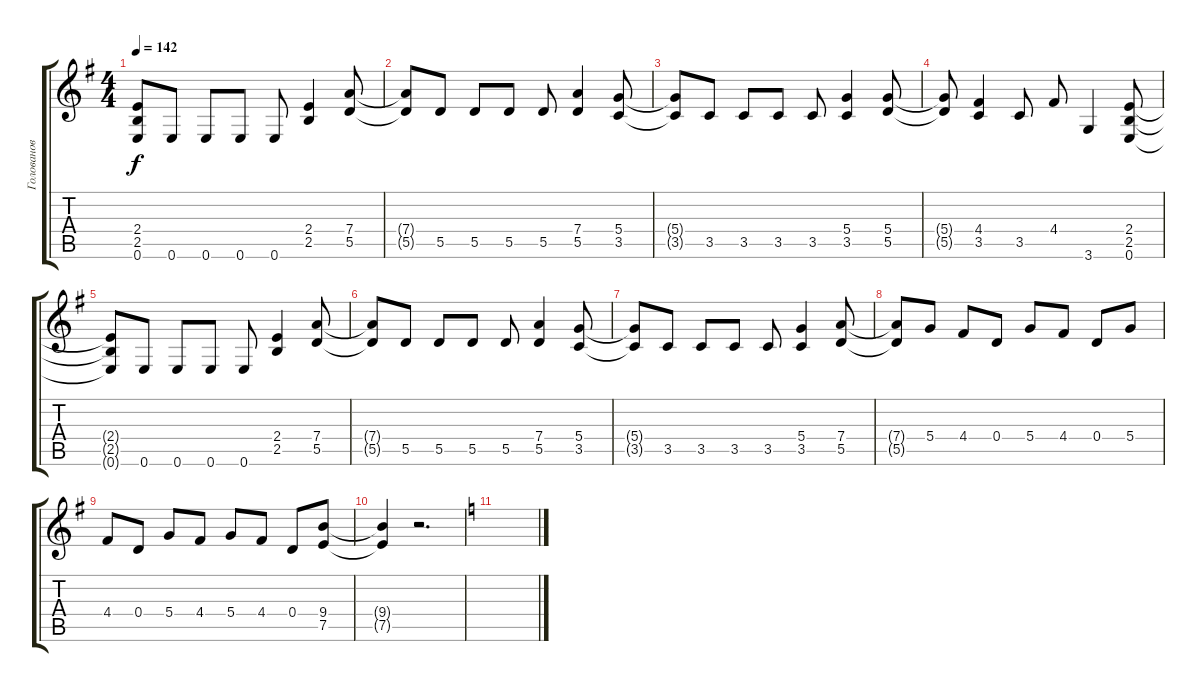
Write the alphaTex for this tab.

\track ("Голованов" "Голованов") {instrument distortionguitar}
\staff {score tabs}
\tuning (E4 B3 G3 D3 A2 E2) {hide}
\ts (4 4)
\tempo 142
\clef g2
\ks eminor
(2.4{t} 2.5{t} 0.6{t}).8{dy f} 0.6.8 0.6.8 0.6.8 0.6.8 (2.4 2.5).4 (7.4 5.5).8 |
(7.4{t} 5.5{t}).8 5.5.8 5.5.8 5.5.8 5.5.8 (7.4 5.5).4 (5.4 3.5).8 |
(5.4{t} 3.5{t}).8 3.5.8 3.5.8 3.5.8 3.5.8 (5.4 3.5).4 (5.4 5.5).8 |
(5.4{t} 5.5{t}).8 (4.4 3.5).4 3.5.8 4.4.8 3.6.4 (2.4 2.5 0.6).8 |
(2.4{t} 2.5{t} 0.6{t}).8 0.6.8 0.6.8 0.6.8 0.6.8 (2.4 2.5).4 (7.4 5.5).8 |
(7.4{t} 5.5{t}).8 5.5.8 5.5.8 5.5.8 5.5.8 (7.4 5.5).4 (5.4 3.5).8 |
(5.4{t} 3.5{t}).8 3.5.8 3.5.8 3.5.8 3.5.8 (5.4 3.5).4 (7.4 5.5).8 |
(7.4{t} 5.5{t}).8 5.4.8 4.4.8 0.4.8 5.4.8 4.4.8 0.4.8 5.4.8 |
4.4.8 0.4.8 5.4.8 4.4.8 5.4.8 4.4.8 0.4.8 (9.4 7.5).8 |
(9.4{t} 7.5{t}).4 r.2{d} |
\ks c
